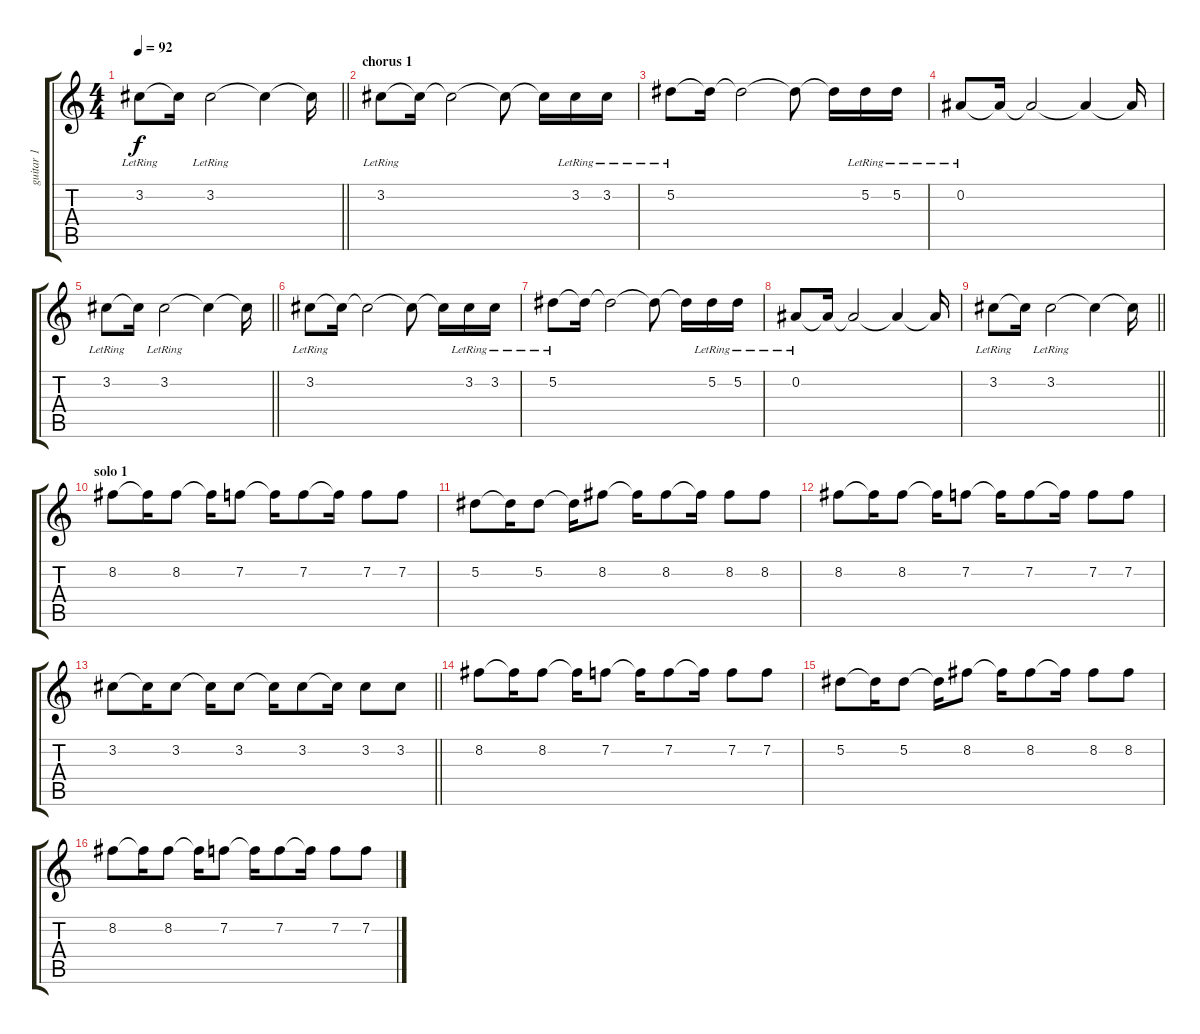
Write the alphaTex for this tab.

\track ("guitar 1" "guitar 1") {instrument electricguitarjazz}
\staff {score tabs}
\tuning (Eb4 Bb3 Gb3 Db3 Ab2 Eb2) {hide}
\ts (4 4)
\tempo 92
\clef g2
\barLineRight lightlight
\ks c
3.2{lr}.8{dy f} 3.2{t}.16 3.2{lr}.2 3.2{t}.4 3.2{t}.16 |
\section ("" "chorus 1")
3.2{lr}.8 3.2{t}.16 3.2{t}.2 3.2{t}.8 3.2{t}.16 3.2{lr}.16 3.2{lr}.16 |
5.2{lr}.8 5.2{t}.16 5.2{t}.2 5.2{t}.8 5.2{t}.16 5.2{lr}.16 5.2{lr}.16 |
0.2{lr}.8 0.2{t}.16 0.2{t}.2 0.2{t}.4 0.2{t}.16 |
\barLineRight lightlight
3.2{lr}.8 3.2{t}.16 3.2{lr}.2 3.2{t}.4 3.2{t}.16 |
3.2{lr}.8 3.2{t}.16 3.2{t}.2 3.2{t}.8 3.2{t}.16 3.2{lr}.16 3.2{lr}.16 |
5.2{lr}.8 5.2{t}.16 5.2{t}.2 5.2{t}.8 5.2{t}.16 5.2{lr}.16 5.2{lr}.16 |
0.2{lr}.8 0.2{t}.16 0.2{t}.2 0.2{t}.4 0.2{t}.16 |
\barLineRight lightlight
3.2{lr}.8 3.2{t}.16 3.2{lr}.2 3.2{t}.4 3.2{t}.16 |
\section ("" "solo 1 ")
8.2.8 8.2{t}.16 8.2.8 8.2{t}.16 7.2.8 7.2{t}.16 7.2.8 7.2{t}.16 7.2.8 7.2.8 |
5.2.8 5.2{t}.16 5.2.8 5.2{t}.16 8.2.8 8.2{t}.16 8.2.8 8.2{t}.16 8.2.8 8.2.8 |
8.2.8 8.2{t}.16 8.2.8 8.2{t}.16 7.2.8 7.2{t}.16 7.2.8 7.2{t}.16 7.2.8 7.2.8 |
\barLineRight lightlight
3.2.8 3.2{t}.16 3.2.8 3.2{t}.16 3.2.8 3.2{t}.16 3.2.8 3.2{t}.16 3.2.8 3.2.8 |
8.2.8 8.2{t}.16 8.2.8 8.2{t}.16 7.2.8 7.2{t}.16 7.2.8 7.2{t}.16 7.2.8 7.2.8 |
5.2.8 5.2{t}.16 5.2.8 5.2{t}.16 8.2.8 8.2{t}.16 8.2.8 8.2{t}.16 8.2.8 8.2.8 |
8.2.8 8.2{t}.16 8.2.8 8.2{t}.16 7.2.8 7.2{t}.16 7.2.8 7.2{t}.16 7.2.8 7.2.8
